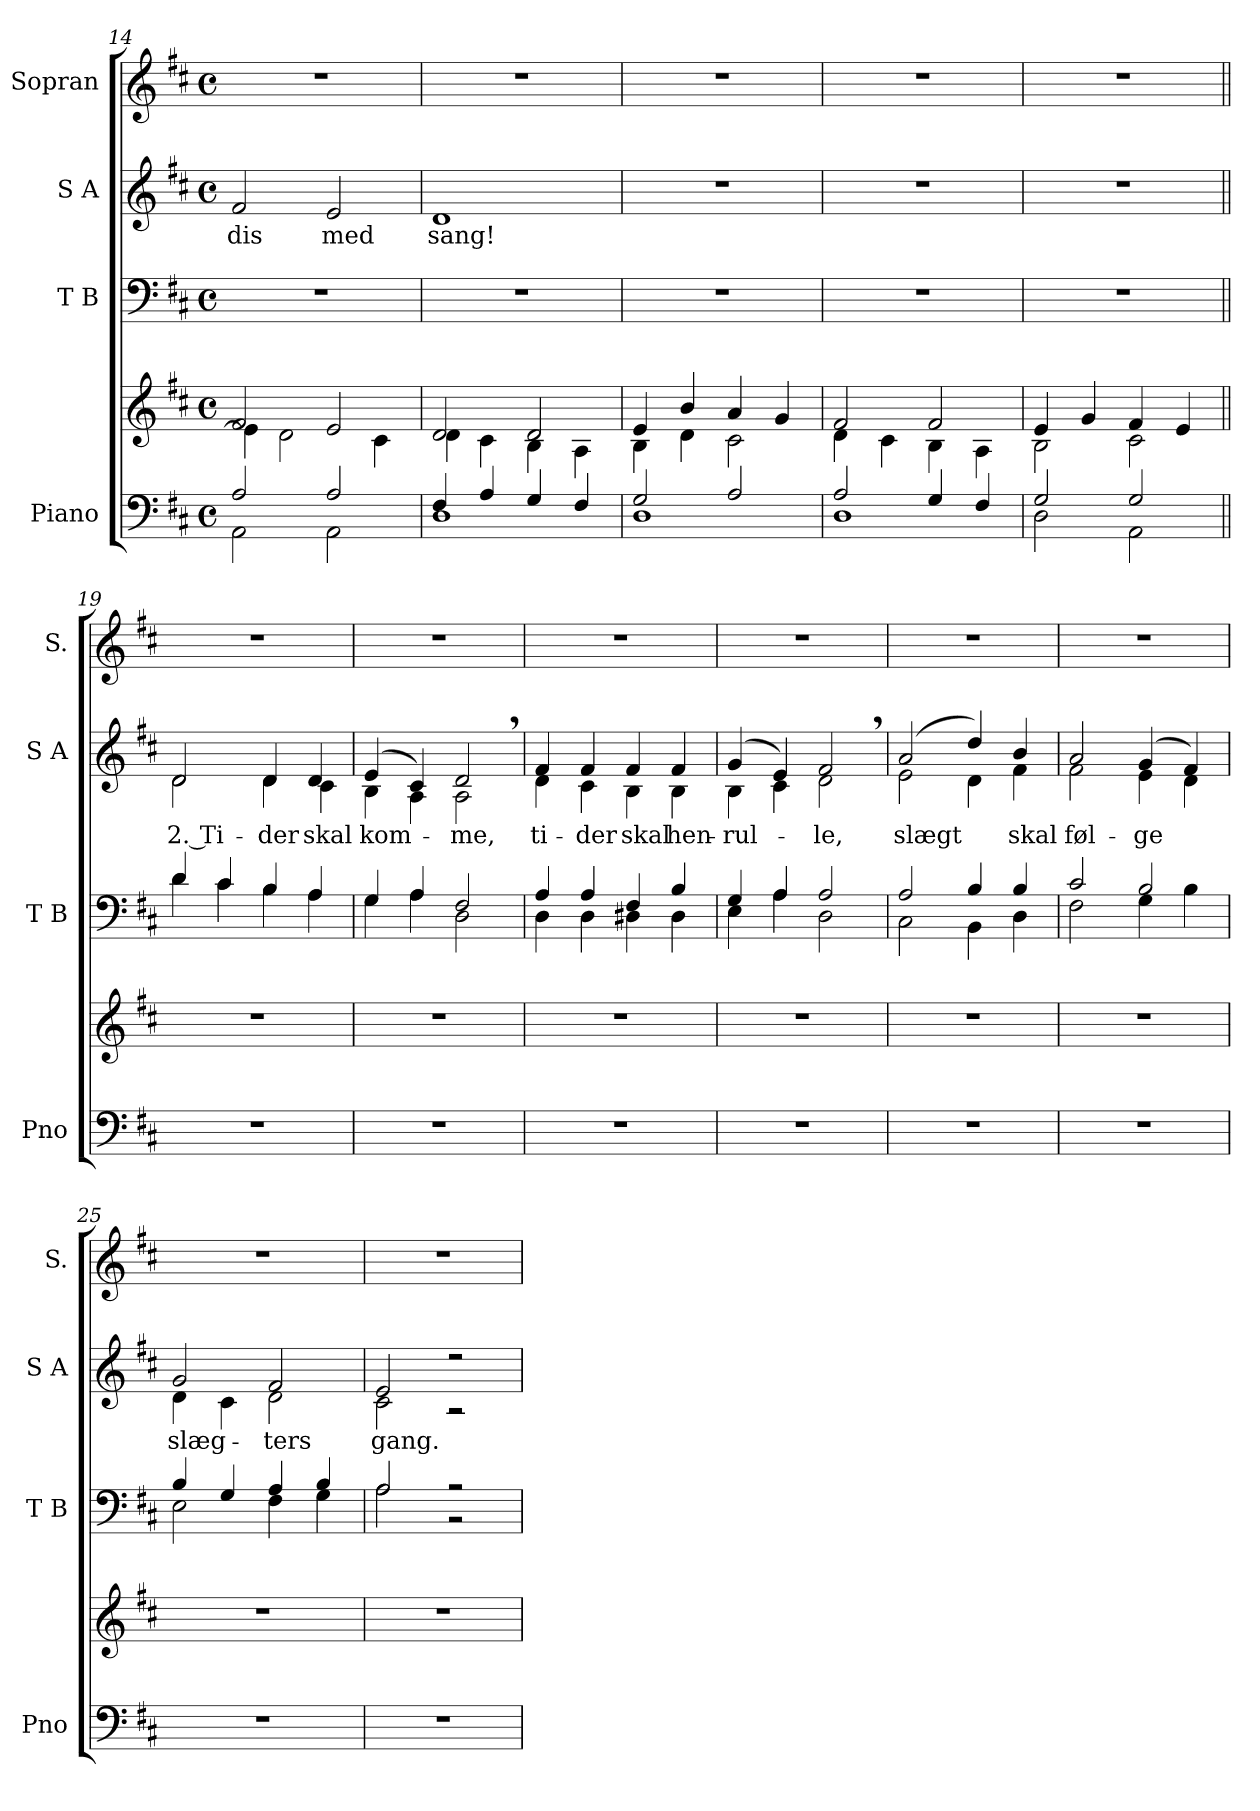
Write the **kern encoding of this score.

**kern	**kern	**kern	**kern	**text	**kern
*part4	*part4	*part3	*part2	*part2	*part1
*staff5	*staff4	*staff3	*staff2	*staff2	*staff1
*I"Piano	*	*I"T B	*I"S A	*	*I"Sopran
*I'Pno	*	*I'T B	*I'S A	*	*I'S.
*clefF4	*clefG2	*clefF4	*clefG2	*	*clefG2
*k[f#c#]	*k[f#c#]	*k[f#c#]	*k[f#c#]	*	*k[f#c#]
*M4/4	*M4/4	*M4/4	*M4/4	*	*M4/4
*met(c)	*met(c)	*met(c)	*met(c)	*	*met(c)
=14	=14	=14	=14	=14	=14
*^	*^	*	*	*	*
!	!	!	!	!	!	!LO:LY:b	!
2A/	2AA\	2f#/	4e\]	1r	2f#/	-dis	1r
.	.	.	2d\	.	.	.	.
!	!	!	!	!	!	!LO:LY:b	!
2A/	2AA\	2e/	.	.	2e/	med	.
.	.	.	4c#\	.	.	.	.
=15	=15	=15	=15	=15	=15	=15	=15
!	!	!	!	!	!	!LO:LY:b	!
4F#/	1D	2d/	4d\	1r	1d	sang!	1r
4A/	.	.	4c#\	.	.	.	.
4G/	.	2d/	4B\	.	.	.	.
4F#/	.	.	4A\	.	.	.	.
=16	=16	=16	=16	=16	=16	=16	=16
2G/	1D	4e/	4B\	1r	1r	.	1r
.	.	4b/	4d\	.	.	.	.
2A/	.	4a/	2c#\	.	.	.	.
.	.	4g/	.	.	.	.	.
!!LO:LB:g=z
=17	=17	=17	=17	=17	=17	=17	=17
2A/	1D	2f#/	4d\	1r	1r	.	1r
.	.	.	4c#\	.	.	.	.
4G/	.	2f#/	4B\	.	.	.	.
4F#/	.	.	4A\	.	.	.	.
=18	=18	=18	=18	=18	=18	=18	=18
2G/	2D\	4e/	2B\	1r	1r	.	1r
.	.	4g/	.	.	.	.	.
2G/	2AA\	4f#/	2c#\	.	.	.	.
.	.	4e/	.	.	.	.	.
*v	*v	*	*	*	*	*	*
*	*v	*v	*	*	*	*
!!LO:PB:g=z
=19||	=19||	=19||	=19||	=19||	=19||
*	*	*^	*	*	*
!	!	!	!	!	!LO:LY:b	!
*	*	*	*	*^	*	*
1r	1r	4d/	4d\	2d/	2d\	2. Ti-	1r
.	.	4c#/	4c#\	.	.	.	.
!	!	!	!	!	!	!LO:LY:b	!
.	.	4B/	4B\	4d/	4d\	-der	.
!	!	!	!	!	!	!LO:LY:b	!
.	.	4A/	4A\	4d/	4c#\	skal	.
=20	=20	=20	=20	=20	=20	=20	=20
!	!	!	!	!	!	!LO:LY:b	!
1r	1r	4G/	4G\	(4e/	4B\	kom-	1r
.	.	4A/	4A\	4c#/)	4A\	.	.
!	!	!	!	!	!	!LO:LY:b	!
.	.	2F#/	2D\	2d,/	2A\	-me,	.
=21	=21	=21	=21	=21	=21	=21	=21
!	!	!	!	!	!	!LO:LY:b	!
1r	1r	4A/	4D\	4f#/	4d\	ti-	1r
!	!	!	!	!	!	!LO:LY:b	!
.	.	4A/	4D\	4f#/	4c#\	-der	.
!	!	!	!	!	!	!LO:LY:b	!
.	.	4F#/	4D#X\	4f#/	4B\	skal	.
!	!	!	!	!	!	!LO:LY:b	!
.	.	4B/	4D#\	4f#/	4B\	hen-	.
=22	=22	=22	=22	=22	=22	=22	=22
!	!	!	!	!	!	!LO:LY:b	!
1r	1r	4G/	4E\	(4g/	4B\	-rul-	1r
.	.	4A/	4A\	4e/)	4c#\	.	.
!	!	!	!	!	!	!LO:LY:b	!
.	.	2A/	2D\	2f#,/	2d\	-le,	.
=23	=23	=23	=23	=23	=23	=23	=23
!	!	!	!	!	!	!LO:LY:b	!
1r	1r	2A/	2C#\	(2a/	2e\	slægt	1r
.	.	4B/	4BB\	4dd/)	4d\	.	.
!	!	!	!	!	!	!LO:LY:b	!
.	.	4B/	4D\	4b/	4f#\	skal	.
=24	=24	=24	=24	=24	=24	=24	=24
!	!	!	!	!	!	!LO:LY:b	!
1r	1r	2c#/	2F#\	2a/	2f#\	føl-	1r
!	!	!	!	!	!	!LO:LY:b	!
.	.	2B/	4G\	(4g/	4e\	-ge	.
.	.	.	4B\	4f#/)	4d\	.	.
!!LO:LB:g=z
=25	=25	=25	=25	=25	=25	=25	=25
!	!	!	!	!	!	!LO:LY:b	!
1r	1r	4B/	2E\	2g/	4d\	slæg-	1r
.	.	4G/	.	.	4c#\	.	.
!	!	!	!	!	!	!LO:LY:b	!
.	.	4A/	4F#\	2f#/	2d\	-ters	.
.	.	4B/	4G\	.	.	.	.
=26	=26	=26	=26	=26	=26	=26	=26
!	!	!	!	!	!	!LO:LY:b	!
1r	1r	2A/	2A\	2e/	2c#\	gang.	1r
.	.	2r	2r	2r	2r	.	.
*	*	*v	*v	*	*	*	*
*	*	*	*v	*v	*	*
=	=	=	=	=	=
*-	*-	*-	*-	*-	*-
